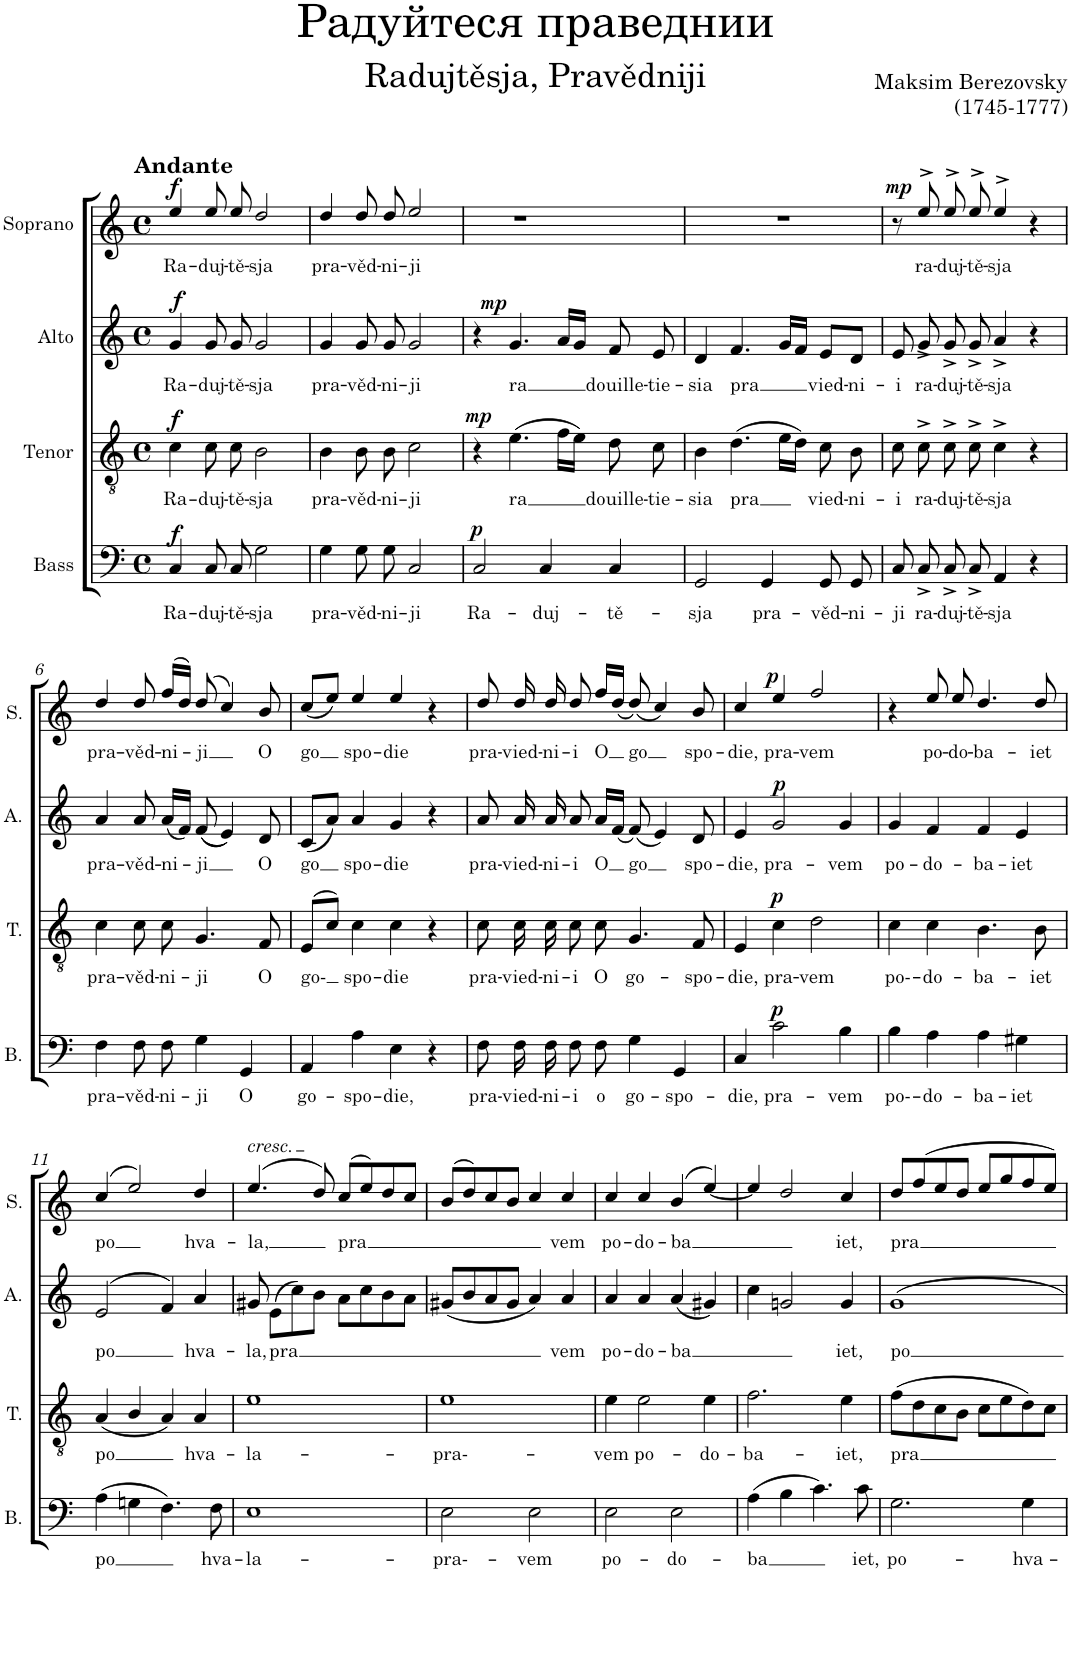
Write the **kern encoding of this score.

**kern	**text	**dynam	**kern	**text	**dynam	**kern	**text	**dynam	**kern	**text	**dynam
*part4	*part4	*part4	*part3	*part3	*part3	*part2	*part2	*part2	*part1	*part1	*part1
*staff4	*staff4	*staff4	*staff3	*staff3	*staff3	*staff2	*staff2	*staff2	*staff1	*staff1	*staff1
*I"Bass	*	*	*I"Tenor	*	*	*I"Alto	*	*	*I"Soprano	*	*
*I'B.	*	*	*I'T.	*	*	*I'A.	*	*	*I'S.	*	*
*clefF4	*	*	*clefGv2	*	*	*clefG2	*	*	*clefG2	*	*
*k[]	*	*	*k[]	*	*	*k[]	*	*	*k[]	*	*
*M4/4	*	*	*M4/4	*	*	*M4/4	*	*	*M4/4	*	*
*met(c)	*	*	*met(c)	*	*	*met(c)	*	*	*met(c)	*	*
=1	=1	=1	=1	=1	=1	=1	=1	=1	=1	=1	=1
!	!	!	!	!	!	!	!	!	!LO:TX:a:t=Andante	!	!
!	!LO:LY:b	!LO:DY:a	!	!LO:LY:b	!LO:DY:a	!	!LO:LY:b	!LO:DY:a	!	!LO:LY:b	!LO:DY:a
4C/	Ra-	f	4c\	Ra-	f	4g/	Ra-	f	4ee/	Ra-	f
!	!LO:LY:b	!	!	!LO:LY:b	!	!	!LO:LY:b	!	!	!LO:LY:b	!
8C/L	-duj-	.	8c\	-duj-	.	8g/	-duj-	.	8ee/	-duj-	.
!	!LO:LY:b	!	!	!LO:LY:b	!	!	!LO:LY:b	!	!	!LO:LY:b	!
8C/J	-tě-	.	8c\	-tě-	.	8g/	-tě-	.	8ee/	-tě-	.
!	!LO:LY:b	!	!	!LO:LY:b	!	!	!LO:LY:b	!	!	!LO:LY:b	!
2G\	-sja	.	2B\	-sja	.	2g/	-sja	.	2dd/	-sja	.
=2	=2	=2	=2	=2	=2	=2	=2	=2	=2	=2	=2
!	!LO:LY:b	!	!	!LO:LY:b	!	!	!LO:LY:b	!	!	!LO:LY:b	!
4G\	pra-	.	4B\	pra-	.	4g/	pra-	.	4dd/	pra-	.
!	!LO:LY:b	!	!	!LO:LY:b	!	!	!LO:LY:b	!	!	!LO:LY:b	!
8G\L	-věd-	.	8B\	-věd-	.	8g/	-věd-	.	8dd/	-věd-	.
!	!LO:LY:b	!	!	!LO:LY:b	!	!	!LO:LY:b	!	!	!LO:LY:b	!
8G\J	-ni-	.	8B\	-ni-	.	8g/	-ni-	.	8dd/	-ni-	.
!	!LO:LY:b	!	!	!LO:LY:b	!	!	!LO:LY:b	!	!	!LO:LY:b	!
2C/	-ji	.	2c\	-ji	.	2g/	-ji	.	2ee/	-ji	.
=3	=3	=3	=3	=3	=3	=3	=3	=3	=3	=3	=3
!	!LO:LY:b	!LO:DY:a	!	!	!LO:DY:a	!	!	!LO:DY:a	!	!	!
2C/	Ra-	p	4r	.	mp	4r	.	mp	1r	.	.
!	!	!	!	!LO:LY:b	!	!	!LO:LY:b	!	!	!	!
.	.	.	(4.e\	ra	.	4.g/	-ra	.	.	.	.
!	!LO:LY:b	!	!	!	!	!	!	!	!	!	!
4C/	-duj-	.	.	.	.	.	.	.	.	.	.
.	.	.	16f\LL	.	.	16a/LL	.	.	.	.	.
.	.	.	16e\JJ)	.	.	16g/JJ	.	.	.	.	.
!	!LO:LY:b	!	!	!LO:LY:b	!	!	!LO:LY:b	!	!	!	!
4C/	-tě-	.	8d\	douille-	.	8f/	douille-	.	.	.	.
!	!	!	!	!LO:LY:b	!	!	!LO:LY:b	!	!	!	!
.	.	.	8c\	-tie-	.	8e/	-tie-	.	.	.	.
=4	=4	=4	=4	=4	=4	=4	=4	=4	=4	=4	=4
!	!LO:LY:b	!	!	!LO:LY:b	!	!	!LO:LY:b	!	!	!	!
2GG/	-sja	.	4B\	-sia	.	4d/	-sia	.	1r	.	.
!	!	!	!	!LO:LY:b	!	!	!LO:LY:b	!	!	!	!
.	.	.	(4.d\	pra	.	4.f/	-pra	.	.	.	.
!	!LO:LY:b	!	!	!	!	!	!	!	!	!	!
4GG/	pra-	.	.	.	.	.	.	.	.	.	.
.	.	.	16e\LL	.	.	16g/LL	.	.	.	.	.
.	.	.	16d\JJ)	.	.	16f/JJ	.	.	.	.	.
!	!LO:LY:b	!	!	!LO:LY:b	!	!	!LO:LY:b	!	!	!	!
8GG/L	-věd-	.	8c\	vied-	.	8e/L	vied-	.	.	.	.
!	!LO:LY:b	!	!	!LO:LY:b	!	!	!LO:LY:b	!	!	!	!
8GG/J	-ni-	.	8B\	-ni-	.	8d/J	-ni-	.	.	.	.
=5	=5	=5	=5	=5	=5	=5	=5	=5	=5	=5	=5
!	!LO:LY:b	!	!	!LO:LY:b	!	!	!LO:LY:b	!	!	!	!LO:DY:a
8C/L	-ji	.	8c\	-i	.	8e/	-i	.	8r	.	mp
!	!LO:LY:b	!	!	!LO:LY:b	!	!	!LO:LY:b	!	!	!LO:LY:b	!
8C^/J	ra-	.	8c^\	ra-	.	8g^/	ra-	.	8ee^>/	ra-	.
!	!LO:LY:b	!	!	!LO:LY:b	!	!	!LO:LY:b	!	!	!LO:LY:b	!
8C^/L	-duj-	.	8c^\	-duj-	.	8g^/	-duj-	.	8ee^>/	-duj-	.
!	!LO:LY:b	!	!	!LO:LY:b	!	!	!LO:LY:b	!	!	!LO:LY:b	!
8C^/J	-tě-	.	8c^\	-tě-	.	8g^/	-tě-	.	8ee^>/	-tě-	.
!	!LO:LY:b	!	!	!LO:LY:b	!	!	!LO:LY:b	!	!	!LO:LY:b	!
4AA/	-sja	.	4c^\	-sja	.	4a^/	-sja	.	4ee^>/	-sja	.
4r	.	.	4r	.	.	4r	.	.	4r	.	.
!!LO:LB:g=z
=6	=6	=6	=6	=6	=6	=6	=6	=6	=6	=6	=6
!	!LO:LY:b	!	!	!LO:LY:b	!	!	!LO:LY:b	!	!	!LO:LY:b	!
4F\	pra-	.	4c\	pra-	.	4a/	pra-	.	4dd/	pra-	.
!	!LO:LY:b	!	!	!LO:LY:b	!	!	!LO:LY:b	!	!	!LO:LY:b	!
8F\L	-věd-	.	8c\	-věd-	.	8a/	-věd-	.	8dd/	-věd-	.
!	!LO:LY:b	!	!	!LO:LY:b	!	!	!LO:LY:b	!	!	!LO:LY:b	!
8F\J	-ni-	.	8c\	-ni-	.	(16a/LL	-ni-	.	(>16ff/LL	-ni-	.
.	.	.	.	.	.	16f/JJ)	.	.	16dd/JJ)	.	.
!	!LO:LY:b	!	!	!LO:LY:b	!	!	!LO:LY:b	!	!	!LO:LY:b	!
4G\	-ji	.	4.G/	-ji	.	((8f/	-ji	.	(>8dd/	-ji	.
.	.	.	.	.	.	4e/))	.	.	4cc/)	.	.
!	!LO:LY:b	!	!	!	!	!	!	!	!	!	!
4GG/	O	.	.	.	.	.	.	.	.	.	.
!	!	!	!	!LO:LY:b	!	!	!LO:LY:b	!	!	!LO:LY:b	!
.	.	.	8F/	O	.	8d/	O	.	8b/	O	.
=7	=7	=7	=7	=7	=7	=7	=7	=7	=7	=7	=7
!	!LO:LY:b	!	!	!LO:LY:b	!	!	!LO:LY:b	!	!	!LO:LY:b	!
4AA/	go-	.	(>8E/L	go-	.	(8c/L	go	.	(8cc/L	-go	.
.	.	.	8c/J)	.	.	8a/J)	.	.	8ee/J)	.	.
!	!LO:LY:b	!	!	!LO:LY:b	!	!	!LO:LY:b	!	!	!LO:LY:b	!
4A\	-spo-	.	4c\	spo-	.	4a/	spo-	.	4ee/	spo-	.
!	!LO:LY:b	!	!	!LO:LY:b	!	!	!LO:LY:b	!	!	!LO:LY:b	!
4E\	-die,	.	4c\	-die	.	4g/	-die	.	4ee/	-die	.
4r	.	.	4r	.	.	4r	.	.	4r	.	.
=8	=8	=8	=8	=8	=8	=8	=8	=8	=8	=8	=8
!	!LO:LY:b	!	!	!LO:LY:b	!	!	!LO:LY:b	!	!	!LO:LY:b	!
8F\L	pra-	.	8c\	pra-	.	8a/	pra-	.	8dd/	pra-	.
!	!LO:LY:b	!	!	!LO:LY:b	!	!	!LO:LY:b	!	!	!LO:LY:b	!
16F\L	-vied-	.	16c\	-vied-	.	16a/	-vied-	.	16dd/	-vied-	.
!	!LO:LY:b	!	!	!LO:LY:b	!	!	!LO:LY:b	!	!	!LO:LY:b	!
16F\JJ	-ni-	.	16c\	-ni-	.	16a/	-ni-	.	16dd/	-ni-	.
!	!LO:LY:b	!	!	!LO:LY:b	!	!	!LO:LY:b	!	!	!LO:LY:b	!
8F\L	-i	.	8c\	-i	.	8a/	-i	.	8dd/	-i	.
!	!LO:LY:b	!	!	!LO:LY:b	!	!	!LO:LY:b	!	!	!LO:LY:b	!
8F\J	o	.	8c\	O	.	16a/LL	O	.	16ff/LL	O	.
.	.	.	.	.	.	(16f/JJ	.	.	(16dd/JJ	.	.
!	!LO:LY:b	!	!	!LO:LY:b	!	!	!LO:LY:b	!	!	!LO:LY:b	!
4G\	go-	.	4.G/	go-	.	(8f/)	go	.	(8dd/)	go	.
.	.	.	.	.	.	4e/)	.	.	4cc/)	.	.
!	!LO:LY:b	!	!	!	!	!	!	!	!	!	!
4GG/	-spo-	.	.	.	.	.	.	.	.	.	.
!	!	!	!	!LO:LY:b	!	!	!LO:LY:b	!	!	!LO:LY:b	!
.	.	.	8F/	-spo-	.	8d/	spo-	.	8b/	spo-	.
=9	=9	=9	=9	=9	=9	=9	=9	=9	=9	=9	=9
!	!LO:LY:b	!	!	!LO:LY:b	!	!	!LO:LY:b	!	!	!LO:LY:b	!
4C/	-die,	.	4E/	-die,	.	4e/	-die,	.	4cc/	-die,	.
!	!LO:LY:b	!LO:DY:a	!	!LO:LY:b	!LO:DY:a	!	!LO:LY:b	!LO:DY:a	!	!LO:LY:b	!LO:DY:a
2c\	pra-	p	4c\	pra-	p	2g/	pra-	p	4ee/	pra-	p
!	!	!	!	!LO:LY:b	!	!	!	!	!	!LO:LY:b	!
.	.	.	2d\	-vem	.	.	.	.	2ff/	-vem	.
!	!LO:LY:b	!	!	!	!	!	!LO:LY:b	!	!	!	!
4B\	-vem	.	.	.	.	4g/	-vem	.	.	.	.
=10	=10	=10	=10	=10	=10	=10	=10	=10	=10	=10	=10
!	!LO:LY:b	!	!	!LO:LY:b	!	!	!LO:LY:b	!	!	!	!
4B\	po--	.	4c\	po--	.	4g/	po-	.	4r	.	.
!	!LO:LY:b	!	!	!LO:LY:b	!	!	!LO:LY:b	!	!	!LO:LY:b	!
4A\	-do-	.	4c\	-do-	.	4f/	-do-	.	8ee/	po-	.
!	!	!	!	!	!	!	!	!	!	!LO:LY:b	!
.	.	.	.	.	.	.	.	.	8ee/	-do-	.
!	!LO:LY:b	!	!	!LO:LY:b	!	!	!LO:LY:b	!	!	!LO:LY:b	!
4A\	-ba-	.	4.B\	-ba-	.	4f/	-ba-	.	4.dd/	-ba-	.
!	!LO:LY:b	!	!	!	!	!	!LO:LY:b	!	!	!	!
4G#X\	-iet	.	.	.	.	4e/	-iet	.	.	.	.
!	!	!	!	!LO:LY:b	!	!	!	!	!	!LO:LY:b	!
.	.	.	8B\	-iet	.	.	.	.	8dd/	-iet	.
!!LO:LB:g=z
=11	=11	=11	=11	=11	=11	=11	=11	=11	=11	=11	=11
!	!LO:LY:b	!	!	!LO:LY:b	!	!	!LO:LY:b	!	!	!LO:LY:b	!
(4A\	-po	.	(4A/	po	.	(>2e/	po	.	(>4cc/	po	.
4Gn\	.	.	4B/	.	.	.	.	.	2ee/)	.	.
4.F\)	.	.	4A/)	.	.	4f/)	.	.	.	.	.
!	!	!	!	!LO:LY:b	!	!	!LO:LY:b	!	!	!LO:LY:b	!
.	.	.	4A/	hva-	.	4a/	hva-	.	4dd/	hva-	.
!	!LO:LY:b	!	!	!	!	!	!	!	!	!	!
8F\	hva-	.	.	.	.	.	.	.	.	.	.
=12	=12	=12	=12	=12	=12	=12	=12	=12	=12	=12	=12
!	!	!	!	!	!	!	!	!	!LO:TX:a:i:t=cresc.	!	!
!	!LO:LY:b	!	!	!LO:LY:b	!	!	!LO:LY:b	!	!	!LO:LY:b	!
1E	-la-	.	1e	-la-	.	8g#X/	-la,	.	(>4.ee/	-la,	.
!	!	!	!	!	!	!	!LO:LY:b	!	!	!	!
.	.	.	.	.	.	(8e\L	pra	.	.	.	.
.	.	.	.	.	.	8cc\)	.	.	.	.	.
.	.	.	.	.	.	8b\J	.	.	8dd/)	.	.
!	!	!	!	!	!	!	!	!	!	!LO:LY:b	!
.	.	.	.	.	.	8a\L	.	.	(>8cc/L	pra	.
.	.	.	.	.	.	8cc\	.	.	8ee/)	.	.
.	.	.	.	.	.	8b\	.	.	8dd/	.	.
.	.	.	.	.	.	8a\J	.	.	8cc/J	.	.
=13	=13	=13	=13	=13	=13	=13	=13	=13	=13	=13	=13
!	!LO:LY:b	!	!	!LO:LY:b	!	!	!	!	!	!	!
2E\	-pra--	.	1e	-pra--	.	(8g#X/L	.	.	(>8b/L	.	.
.	.	.	.	.	.	8b/	.	.	8dd/)	.	.
.	.	.	.	.	.	8a/	.	.	8cc/	.	.
.	.	.	.	.	.	8g#/J	.	.	8b/J	.	.
!	!LO:LY:b	!	!	!	!	!	!	!	!	!	!
2E\	-vem	.	.	.	.	4a/)	.	.	4cc/	.	.
!	!	!	!	!	!	!	!LO:LY:b	!	!	!LO:LY:b	!
.	.	.	.	.	.	4a/	vem	.	4cc/	vem	.
=14	=14	=14	=14	=14	=14	=14	=14	=14	=14	=14	=14
!	!LO:LY:b	!	!	!LO:LY:b	!	!	!LO:LY:b	!	!	!LO:LY:b	!
2E\	po-	.	4e\	-vem	.	4a/	po-	.	4cc/	po-	.
!	!	!	!	!LO:LY:b	!	!	!LO:LY:b	!	!	!LO:LY:b	!
.	.	.	2e\	po-	.	4a/	-do-	.	4cc/	-do-	.
!	!LO:LY:b	!	!	!	!	!	!LO:LY:b	!	!	!LO:LY:b	!
2E\	-do-	.	.	.	.	(4a/	-ba	.	(>4b/	-ba	.
!	!	!	!	!LO:LY:b	!	!	!	!	!	!	!
.	.	.	4e\	-do-	.	4g#X/)	.	.	[4ee/)	.	.
=15	=15	=15	=15	=15	=15	=15	=15	=15	=15	=15	=15
!	!LO:LY:b	!	!	!LO:LY:b	!	!	!	!	!	!	!
(4A\	-ba	.	2.f\	-ba-	.	4cc\	.	.	4ee/]	.	.
4B\	.	.	.	.	.	2gn/	.	.	2dd/	.	.
4.c\)	.	.	.	.	.	.	.	.	.	.	.
!	!	!	!	!LO:LY:b	!	!	!LO:LY:b	!	!	!LO:LY:b	!
.	.	.	4e\	-iet,	.	4g/	iet,	.	4cc/	iet,	.
!	!LO:LY:b	!	!	!	!	!	!	!	!	!	!
8c\	iet,	.	.	.	.	.	.	.	.	.	.
=16	=16	=16	=16	=16	=16	=16	=16	=16	=16	=16	=16
!	!LO:LY:b	!	!	!LO:LY:b	!	!	!LO:LY:b	!	!	!LO:LY:b	!
2.G\	po-	.	(8f\L	pra	.	1g	po	.	8dd/L	pra	.
.	.	.	8d\	.	.	.	.	.	(>8ff/	.	.
.	.	.	8c\	.	.	.	.	.	8ee/	.	.
.	.	.	8B\J	.	.	.	.	.	8dd/J	.	.
.	.	.	8c\L	.	.	.	.	.	8ee/L	.	.
.	.	.	8e\	.	.	.	.	.	8gg/	.	.
!	!LO:LY:b	!	!	!	!	!	!	!	!	!	!
4G\	-hva-	.	8d\)	.	.	.	.	.	8ff/	.	.
.	.	.	8c\J	.	.	.	.	.	8ee/J)	.	.
=	=	=	=	=	=	=	=	=	=	=	=
*-	*-	*-	*-	*-	*-	*-	*-	*-	*-	*-	*-
